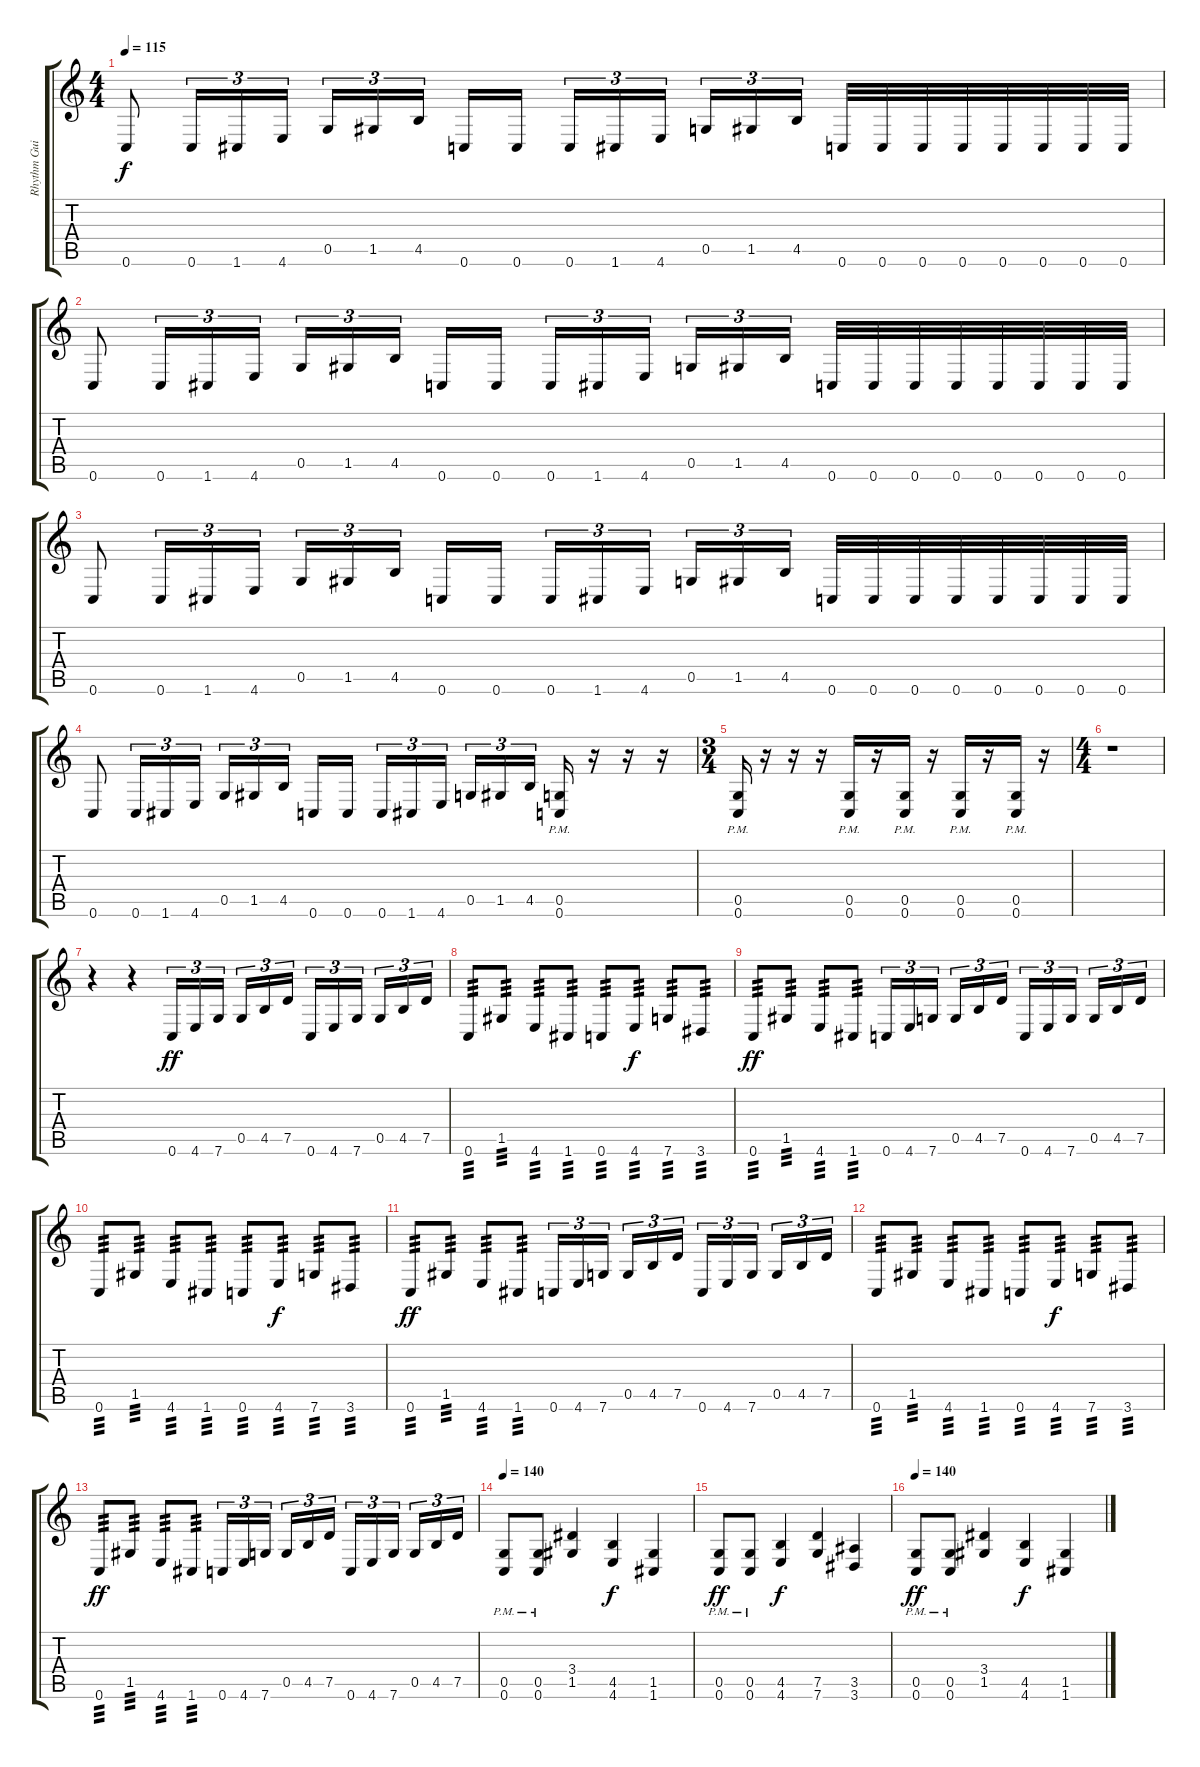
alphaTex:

\track ("Rhythm Guitar" "Rhythm Gui") {instrument distortionguitar}
\staff {score tabs}
\tuning (D4 A3 F3 C3 G2 C2) {hide}
\ts (4 4)
\tempo 115
\clef g2
\ks c
0.6.8{dy f} 0.6.16{tu (3 2)} 1.6.16{tu (3 2)} 4.6.16{tu (3 2)} 0.5.16{tu (3 2)} 1.5.16{tu (3 2)} 4.5.16{tu (3 2) beam splitsecondary} 0.6.16 0.6.16 0.6.16{tu (3 2)} 1.6.16{tu (3 2)} 4.6.16{tu (3 2) beam splitsecondary} 0.5.16{tu (3 2)} 1.5.16{tu (3 2)} 4.5.16{tu (3 2)} 0.6.32 0.6.32 0.6.32 0.6.32 0.6.32 0.6.32 0.6.32 0.6.32 |
0.6.8 0.6.16{tu (3 2)} 1.6.16{tu (3 2)} 4.6.16{tu (3 2)} 0.5.16{tu (3 2)} 1.5.16{tu (3 2)} 4.5.16{tu (3 2) beam splitsecondary} 0.6.16 0.6.16 0.6.16{tu (3 2)} 1.6.16{tu (3 2)} 4.6.16{tu (3 2) beam splitsecondary} 0.5.16{tu (3 2)} 1.5.16{tu (3 2)} 4.5.16{tu (3 2)} 0.6.32 0.6.32 0.6.32 0.6.32 0.6.32 0.6.32 0.6.32 0.6.32 |
0.6.8 0.6.16{tu (3 2)} 1.6.16{tu (3 2)} 4.6.16{tu (3 2)} 0.5.16{tu (3 2)} 1.5.16{tu (3 2)} 4.5.16{tu (3 2) beam splitsecondary} 0.6.16 0.6.16 0.6.16{tu (3 2)} 1.6.16{tu (3 2)} 4.6.16{tu (3 2) beam splitsecondary} 0.5.16{tu (3 2)} 1.5.16{tu (3 2)} 4.5.16{tu (3 2)} 0.6.32 0.6.32 0.6.32 0.6.32 0.6.32 0.6.32 0.6.32 0.6.32 |
0.6.8 0.6.16{tu (3 2)} 1.6.16{tu (3 2)} 4.6.16{tu (3 2)} 0.5.16{tu (3 2)} 1.5.16{tu (3 2)} 4.5.16{tu (3 2) beam splitsecondary} 0.6.16 0.6.16 0.6.16{tu (3 2)} 1.6.16{tu (3 2)} 4.6.16{tu (3 2) beam splitsecondary} 0.5.16{tu (3 2)} 1.5.16{tu (3 2)} 4.5.16{tu (3 2)} (0.5{pm} 0.6{pm}).16 r.16 r.16 r.16 |
\ts (3 4)
(0.5{pm} 0.6{pm}).16 r.16 r.16 r.16 (0.5{pm} 0.6{pm}).16 r.16 (0.5{pm} 0.6{pm}).16 r.16 (0.5{pm} 0.6{pm}).16 r.16 (0.5{pm} 0.6{pm}).16 r.16 |
\ts (4 4)
r.1 |
r.4 r.4 0.6.16{tu (3 2) dy ff} 4.6.16{tu (3 2)} 7.6.16{tu (3 2) beam splitsecondary} 0.5.16{tu (3 2)} 4.5.16{tu (3 2)} 7.5.16{tu (3 2)} 0.6.16{tu (3 2)} 4.6.16{tu (3 2)} 7.6.16{tu (3 2) beam splitsecondary} 0.5.16{tu (3 2)} 4.5.16{tu (3 2)} 7.5.16{tu (3 2)} |
0.6.8{tp 3} 1.5.8{tp 3} 4.6.8{tp 3} 1.6.8{tp 3} 0.6.8{tp 3} 4.6.8{tp 3 dy f} 7.6.8{tp 3} 3.6.8{tp 3} |
0.6.8{tp 3 dy ff} 1.5.8{tp 3} 4.6.8{tp 3} 1.6.8{tp 3} 0.6.16{tu (3 2)} 4.6.16{tu (3 2)} 7.6.16{tu (3 2) beam splitsecondary} 0.5.16{tu (3 2)} 4.5.16{tu (3 2)} 7.5.16{tu (3 2)} 0.6.16{tu (3 2)} 4.6.16{tu (3 2)} 7.6.16{tu (3 2) beam splitsecondary} 0.5.16{tu (3 2)} 4.5.16{tu (3 2)} 7.5.16{tu (3 2)} |
0.6.8{tp 3} 1.5.8{tp 3} 4.6.8{tp 3} 1.6.8{tp 3} 0.6.8{tp 3} 4.6.8{tp 3 dy f} 7.6.8{tp 3} 3.6.8{tp 3} |
0.6.8{tp 3 dy ff} 1.5.8{tp 3} 4.6.8{tp 3} 1.6.8{tp 3} 0.6.16{tu (3 2)} 4.6.16{tu (3 2)} 7.6.16{tu (3 2) beam splitsecondary} 0.5.16{tu (3 2)} 4.5.16{tu (3 2)} 7.5.16{tu (3 2)} 0.6.16{tu (3 2)} 4.6.16{tu (3 2)} 7.6.16{tu (3 2) beam splitsecondary} 0.5.16{tu (3 2)} 4.5.16{tu (3 2)} 7.5.16{tu (3 2)} |
0.6.8{tp 3} 1.5.8{tp 3} 4.6.8{tp 3} 1.6.8{tp 3} 0.6.8{tp 3} 4.6.8{tp 3 dy f} 7.6.8{tp 3} 3.6.8{tp 3} |
0.6.8{tp 3 dy ff} 1.5.8{tp 3} 4.6.8{tp 3} 1.6.8{tp 3} 0.6.16{tu (3 2)} 4.6.16{tu (3 2)} 7.6.16{tu (3 2) beam splitsecondary} 0.5.16{tu (3 2)} 4.5.16{tu (3 2)} 7.5.16{tu (3 2)} 0.6.16{tu (3 2)} 4.6.16{tu (3 2)} 7.6.16{tu (3 2) beam splitsecondary} 0.5.16{tu (3 2)} 4.5.16{tu (3 2)} 7.5.16{tu (3 2)} |
\tempo 140
(0.5{pm} 0.6{pm}).8 (0.5{pm} 0.6{pm}).8 (3.4 1.5).4 (4.5 4.6).4{dy f} (1.5 1.6).4 |
(0.5{pm} 0.6{pm}).8{dy ff} (0.5{pm} 0.6{pm}).8 (4.5 4.6).4{dy f} (7.5 7.6).4 (3.5 3.6).4 |
\tempo 140
(0.5{pm} 0.6{pm}).8{dy ff} (0.5{pm} 0.6{pm}).8 (3.4 1.5).4 (4.5 4.6).4{dy f} (1.5 1.6).4
